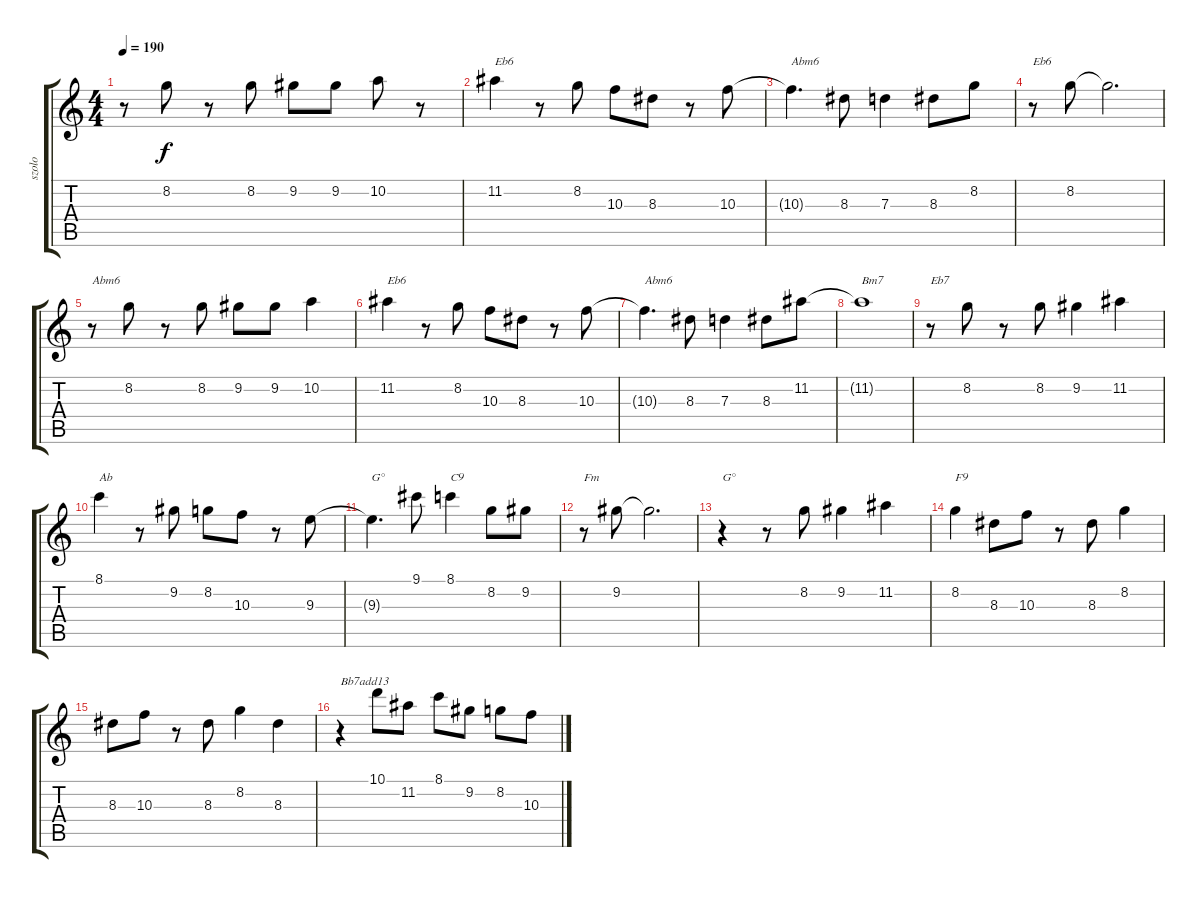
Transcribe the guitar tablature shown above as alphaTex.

\track ("szolo" "szolo") {instrument acousticguitarnylon}
\staff {score tabs}
\tuning (E4 B3 G3 D3 A2 E2) {hide}
\ts (4 4)
\tempo 190
\clef g2
\ks c
r.8{dy f instrument acousticguitarnylon} 8.2.8 r.8 8.2.8 9.2.8 9.2.8 10.2.8 r.8 |
11.2.4{txt "Eb6"} r.8 8.2.8 10.3.8 8.3.8 r.8 10.3.8 |
10.3{t}.4{d txt "Abm6"} 8.3.8 7.3.4 8.3.8 8.2.8 |
r.8{txt "Eb6"} 8.2.8 8.2{t}.2{d} |
r.8{txt "Abm6"} 8.2.8 r.8 8.2.8 9.2.8 9.2.8 10.2.4 |
11.2.4{txt "Eb6"} r.8 8.2.8 10.3.8 8.3.8 r.8 10.3.8 |
10.3{t}.4{d txt "Abm6"} 8.3.8 7.3.4 8.3.8 11.2.8 |
11.2{t}.1{txt "Bm7"} |
r.8{txt "Eb7"} 8.2.8 r.8 8.2.8 9.2.4 11.2.4 |
8.1.4{txt "Ab"} r.8 9.2.8 8.2.8 10.3.8 r.8 9.3.8 |
9.3{t}.4{d txt "G°"} 9.1.8 8.1.4{txt "C9"} 8.2.8 9.2.8 |
r.8{txt "Fm"} 9.2.8 9.2{t}.2{d} |
r.4{txt "G°"} r.8 8.2.8 9.2.4 11.2.4 |
8.2.4{txt "F9"} 8.3.8 10.3.8 r.8 8.3.8 8.2.4 |
8.3.8 10.3.8 r.8 8.3.8 8.2.4 8.3.4 |
r.4{txt "Bb7add13"} 10.1.8 11.2.8 8.1.8 9.2.8 8.2.8 10.3.8
